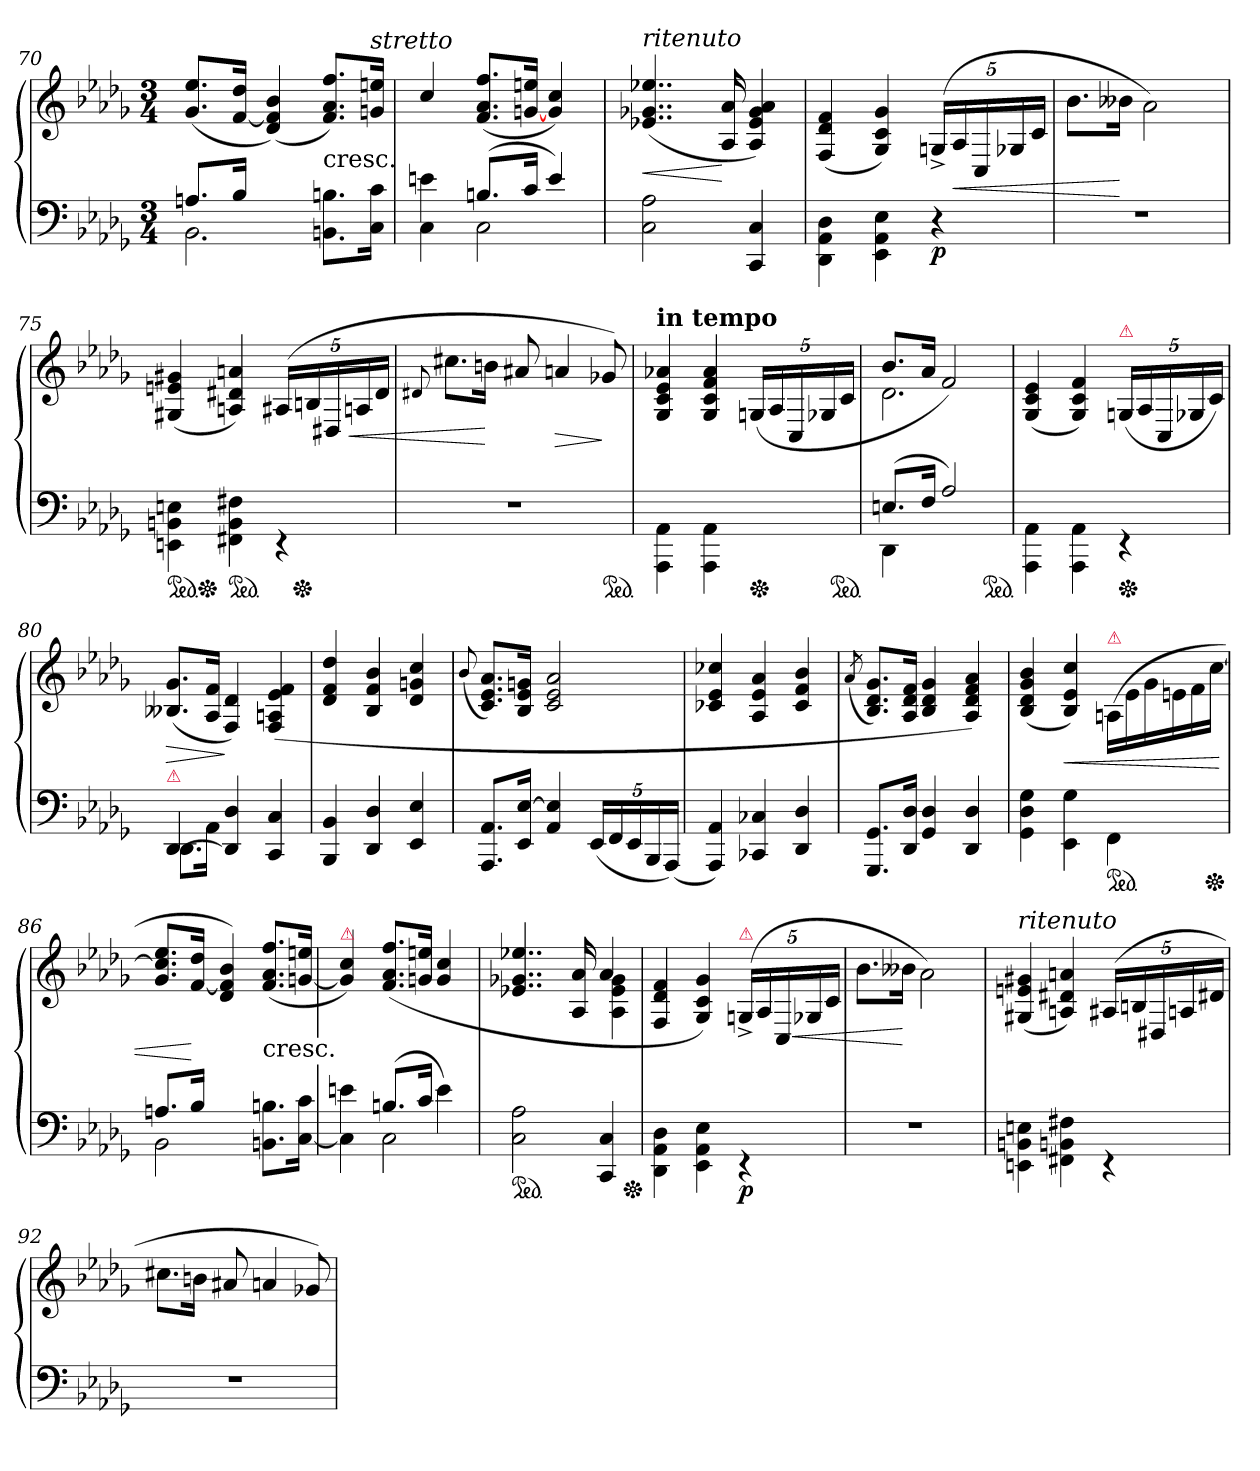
**kern	**kern	**dynam
*part1	*part1	*part1
*staff2	*staff1	*staff1/2
*clefF4	*clefG2	*
*k[b-e-a-d-g-]	*k[b-e-a-d-g-]	*
*M3/4	*M3/4	*
=70	=70	=70
*^	*	*
8.AnL	2.BB-	(>8.g-/ 8.ee-/L	.
16B-Jk	.	[16f 16dd-Jk	.
4ryy	.	(4d- 4f] 4b-)	.
!	!	!LO:TX:c:t=cresc.	!
8.BBn\ 8.Bn\L	.	8.f/ 8.a-/ 8.ff/L)	.
!	!	!LO:TX:a:i:t=stretto	!
16C 16cJk	.	16gn 16eenJk	.
=71	=71	=71	=71
4en\	4C\	4cc/	.
(<8.BnL	2C	(>8.f/ 8.a-/ 8.ff/L	.
16cJk	.	[>16gn 16eenJk	.
4e/)	.	4g 4cc)	.
*v	*v	*	*
=72	=72	=72
!	!LO:TX:a:i:t=ritenuto	!
2C 2A-	(>4..e-X/ 4..g-X/ 4..ee-X/	<
.	16A- 16a-	[
4CC 4C	4A- 4e- 4g- 4a-)	.
=73	=73	=73
4DD-\ 4AA-\ 4D-\	(>4F/ 4d-/ 4f/	.
4EE-\ 4AA-\ 4E-\	4G-/ 4c/ 4g-/)	.
!	!	!LO:DY:b=2
4r	(>20Gn^>/LL	p
!	!	!LO:HP:b
.	20A-/	<
.	20C/	.
.	20G-X/	.
.	20c/JJ	.
=74	=74	=74
2.rF	8.b-L	.
.	16b--XJk	[
.	2a-\)	.
=75	=75	=75
!	!LO:TX:a:i:t=poco ritenuto	!
*ped	*	*
*	*^	*
4EEn\ 4BBn\ 4En\	(>4G#X 4en 4g#X	8ryy	.
*Xped	*	*	*
.	.	2ryy	.
*ped	*	*	*
4FF#X\ 4BB\ 4F#X\	4An/ 4d#X/ 4an/)	.	.
4rEE	(>20A#X/LL	.	.
*Xped	*	*	*
.	20Bn/	.	.
.	20D#X	.	.
.	.	8ryy	.
!	!	!	!LO:HP:b
.	20An/	.	<
.	20d#/JJ	.	.
*	*v	*v	*
=76	=76	=76
.	8qqd#X/	.
2.rF	8.cc#XL	.
.	16bnJk	[
.	8a#X/	.
.	4an/	>
.	8g-X/)	]
*ped	*	*
=77	=77	=77
!	!LO:TX:a:B:t=in tempo	!
4AAA-\ 4AA-\	4G-/ 4c/ 4e-/ 4a-X/	.
4AAA-\ 4AA-\	4G-/ 4c/ 4f/ 4a-/	.
*Xped	*	*
4ryy	(>20Gn/LL	.
.	20A-/	.
.	20C/	.
.	20G-X	.
.	20c/JJ	.
*ped	*	*
=78	=78	=78
*^	*^	*
(<8.EnL	4DD-	8.b-L	2.d-	.
16FJk	.	16a-Jk	.	.
2A-/)	2ryy	2f)	.	.
*	*	*v	*v	*
*ped	*	*	*
*v	*v	*	*
=79	=79	=79
4AAA-\ 4AA-\	(>4G-/ 4c/ 4e-/	.
4AAA-\ 4AA-\	4G-/ 4c/ 4f/)	.
!	!LO:TX:a:color=crimson:t=⚠	!
*Xped	*	*
4rEE	(20Gn/LL	.
.	20A-/	.
.	20C/	.
.	20G-X/	.
.	20c/JJ)	.
=80	=80	=80
*^	*	*
!LO:TX:a:color=crimson:t=⚠	!	!	!
!	!	!	!LO:HP:b
[4DD-	8.DD-L	(>8.B--X/ 8.g-/L	>
.	16AA-Jk	16A-/ 16f/Jk	.
2rAyy	4DD-] 4D-	4F/ 4d-/)	]
.	4CC 4C	(>4F/ 4An/ 4e-/ 4f/	.
*v	*v	*	*
=81	=81	=81
4BBB- 4BB-	4d- 4f 4dd-	.
4DD- 4D-	4B- 4f 4b-	.
4EE- 4E-	4d- 4gn 4cc	.
=82	=82	=82
.	(8qqb-/	.
8.AAA- 8.AA-L	8.c 8.e- 8.a-L)	.
16EE- [16E-Jk	16B- 16e- 16gnJk	.
4AA- 4E-]	2c 2e- 2a-	.
(<20EE-LL	.	.
20FF	.	.
20EE-	.	.
20BBB-	.	.
(20AAA-JJ)	.	.
=83	=83	=83
4AAA- 4AA-)	4c-X 4e- 4cc-X	.
4CC-X 4C-X	4A- 4e- 4a-	.
4DD- 4D-	4c- 4f 4b-	.
=84	=84	=84
.	(8qa-/	.
8.GGG- 8.GG-L	8.B- 8.d- 8.g-L)	.
16DD- 16D-Jk	16A- 16d- 16fJk	.
4GG- 4D-	4B- 4d- 4g-	.
4DD- 4D-	4A- 4d- 4f 4a-)	.
=85	=85	=85
4GG-\ 4D-\ 4G-\	(4B- 4d- 4g- 4b-	.
4EE-\ 4G-\	4B- 4e- 4cc)	<
*	*Xtuplet	*
!	!LO:TX:a:color=crimson:t=⚠	!
*ped	*	*
4FF\	(>24An/LL	.
.	24e-\	.
.	24g-\	.
.	24en\	.
.	24f\	.
*Xped	*	*
.	[24cc\JJ	.
=86	=86	=86
*^	*	*
8.AnL	2BB-	8.g-/ 8.cc]/ 8.ee-/L	.
16B-Jk	.	[16f 16dd-Jk	[
2ryy	.	4d- 4f] 4b-)	.
!	!	!LO:TX:c:t=cresc.	!
.	8.BBn 8.BnL	(>8.f/ 8.a-/ 8.ff/L	.
.	[16C 16cJk	[16gn 16eenJk	.
=87	=87	=87	=87
!	!	!LO:TX:a:color=crimson:t=⚠	!
4en\	4C\]	4gn] 4cc)	.
(<8.BnL	2C	(>8.f/ 8.a-/ 8.ff/L	.
16cJk	.	16gn 16eenJk	.
4e\)	.	4g 4cc	.
*v	*v	*	*
=88	=88	=88
*	*^	*
*ped	*	*	*
2C 2A-	4..e-X 4..g-X 4..ee-X	2ryy	.
.	16A- 16a-	.	.
4CC 4C	4a-	4A- 4e- 4g-	.
*Xped	*	*	*
*	*v	*v	*
=89	=89	=89
4DD-\ 4AA-\ 4D-\	4F/ 4d-/ 4f/	.
4EE-\ 4AA-\ 4E-\	4G-/ 4c/ 4g-/)	.
*	*tuplet	*
!	!LO:TX:a:color=crimson:t=⚠	!
!	!	!LO:DY:b=2
4rEE	(>20Gn^>/LL	p
.	20A-/	.
.	20C/	.
!	!	!LO:HP:b
.	20G-X	<
.	20c/JJ	.
=90	=90	=90
2.rF	8.b-L	.
.	16b--XJk	[
.	2a-\)	.
=91	=91	=91
!	!LO:TX:a:i:t=ritenuto	!
4EEn\ 4BBn\ 4En\	(>4G#X 4en 4g#X	.
4FF#X\ 4BBn\ 4F#X\	4An/ 4d#X/ 4an/)	.
4rEE	(>20A#XLL	.
.	20Bn/	.
.	20D#X	.
.	20An/	.
.	20d#XJJ	.
=92	=92	=92
2.rF	8.cc#XL	.
.	16bnJk	.
.	8a#X	.
.	4an	.
.	8g-X)	.
=	=	=
*-	*-	*-
